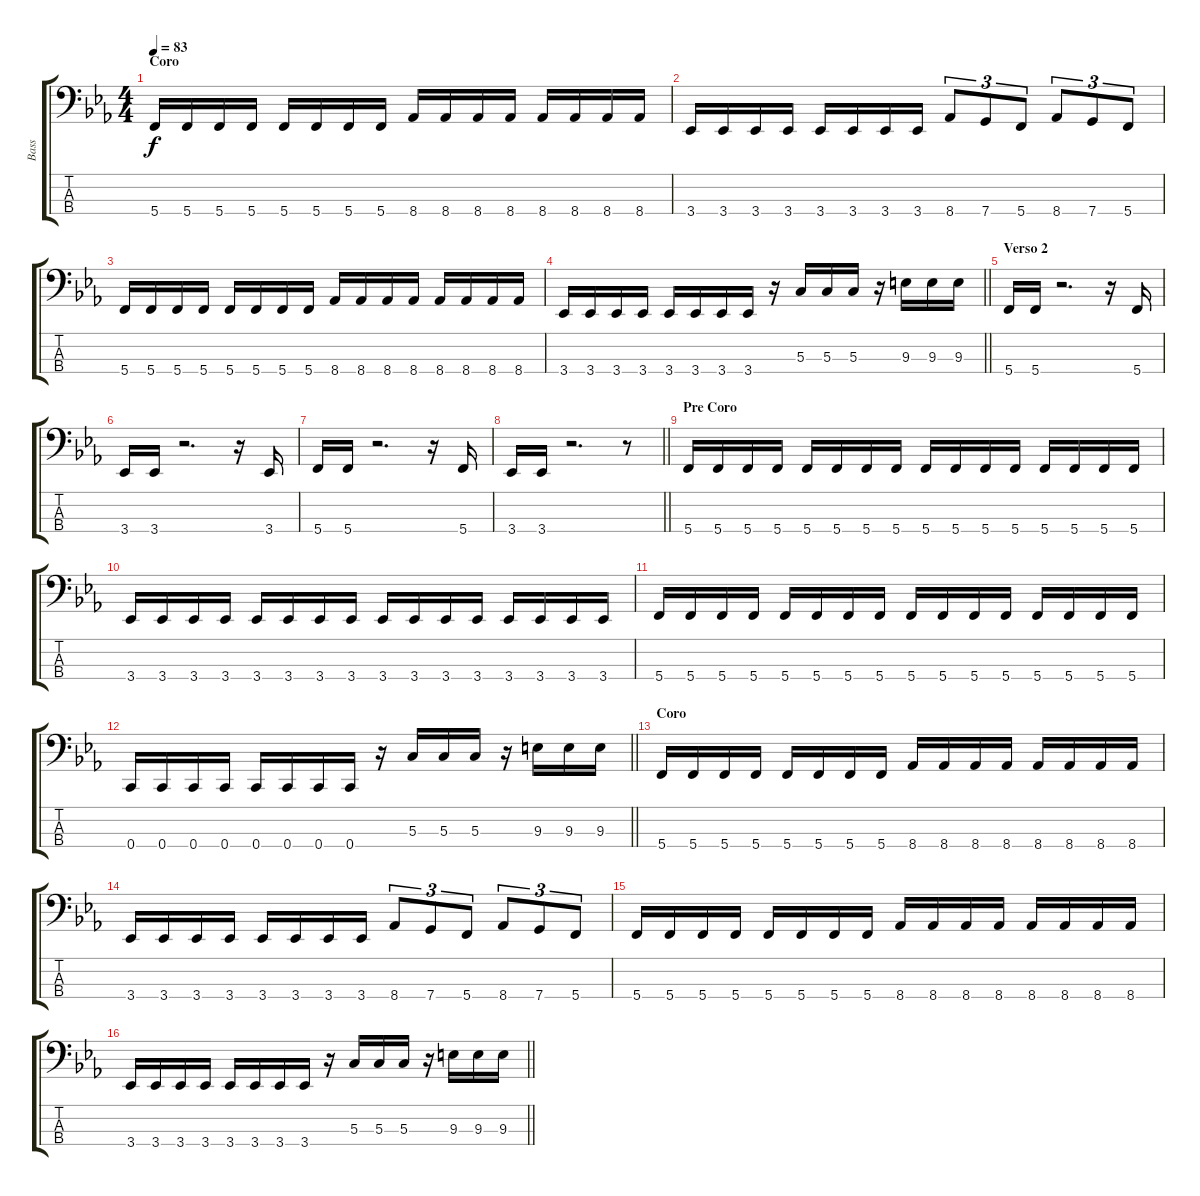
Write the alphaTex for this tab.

\track ("Bass" "Bass") {instrument electricbasspick}
\staff {score tabs}
\tuning (F2 C2 G1 C1) {hide}
\ts (4 4)
\section ("" "Coro")
\tempo 83
\clef f4
\ks eb
5.4.16{dy f} 5.4.16 5.4.16 5.4.16 5.4.16 5.4.16 5.4.16 5.4.16 8.4.16 8.4.16 8.4.16 8.4.16 8.4.16 8.4.16 8.4.16 8.4.16 |
3.4.16 3.4.16 3.4.16 3.4.16 3.4.16 3.4.16 3.4.16 3.4.16 8.4.8{tu (3 2)} 7.4.8{tu (3 2)} 5.4.8{tu (3 2)} 8.4.8{tu (3 2)} 7.4.8{tu (3 2)} 5.4.8{tu (3 2)} |
5.4.16 5.4.16 5.4.16 5.4.16 5.4.16 5.4.16 5.4.16 5.4.16 8.4.16 8.4.16 8.4.16 8.4.16 8.4.16 8.4.16 8.4.16 8.4.16 |
\barLineRight lightlight
3.4.16 3.4.16 3.4.16 3.4.16 3.4.16 3.4.16 3.4.16 3.4.16 r.16 5.3.16 5.3.16 5.3.16 r.16 9.3.16 9.3.16 9.3.16 |
\section ("" "Verso 2")
5.4.16 5.4.16 r.2{d} r.16 5.4.16 |
3.4.16 3.4.16 r.2{d} r.16 3.4.16 |
5.4.16 5.4.16 r.2{d} r.16 5.4.16 |
\barLineRight lightlight
3.4.16 3.4.16 r.2{d} r.8 |
\section ("" "Pre Coro")
5.4.16 5.4.16 5.4.16 5.4.16 5.4.16 5.4.16 5.4.16 5.4.16 5.4.16 5.4.16 5.4.16 5.4.16 5.4.16 5.4.16 5.4.16 5.4.16 |
3.4.16 3.4.16 3.4.16 3.4.16 3.4.16 3.4.16 3.4.16 3.4.16 3.4.16 3.4.16 3.4.16 3.4.16 3.4.16 3.4.16 3.4.16 3.4.16 |
5.4.16 5.4.16 5.4.16 5.4.16 5.4.16 5.4.16 5.4.16 5.4.16 5.4.16 5.4.16 5.4.16 5.4.16 5.4.16 5.4.16 5.4.16 5.4.16 |
\barLineRight lightlight
0.4.16 0.4.16 0.4.16 0.4.16 0.4.16 0.4.16 0.4.16 0.4.16 r.16 5.3.16 5.3.16 5.3.16 r.16 9.3.16 9.3.16 9.3.16 |
\section ("" "Coro")
5.4.16 5.4.16 5.4.16 5.4.16 5.4.16 5.4.16 5.4.16 5.4.16 8.4.16 8.4.16 8.4.16 8.4.16 8.4.16 8.4.16 8.4.16 8.4.16 |
3.4.16 3.4.16 3.4.16 3.4.16 3.4.16 3.4.16 3.4.16 3.4.16 8.4.8{tu (3 2)} 7.4.8{tu (3 2)} 5.4.8{tu (3 2)} 8.4.8{tu (3 2)} 7.4.8{tu (3 2)} 5.4.8{tu (3 2)} |
5.4.16 5.4.16 5.4.16 5.4.16 5.4.16 5.4.16 5.4.16 5.4.16 8.4.16 8.4.16 8.4.16 8.4.16 8.4.16 8.4.16 8.4.16 8.4.16 |
\barLineRight lightlight
3.4.16 3.4.16 3.4.16 3.4.16 3.4.16 3.4.16 3.4.16 3.4.16 r.16 5.3.16 5.3.16 5.3.16 r.16 9.3.16 9.3.16 9.3.16
